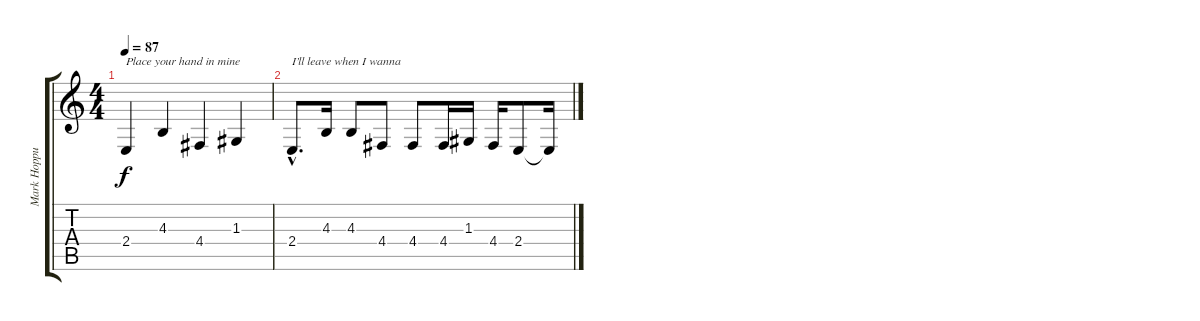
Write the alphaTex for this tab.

\track ("Mark Hoppus" "Mark Hoppu") {instrument lead1square}
\staff {score tabs}
\tuning (E4 B3 G3 D3 A2 E2) {hide}
\ts (4 4)
\tempo 87
\clef g2
\ks c
2.4.4{txt "Place your hand in mine" dy f} 4.3.4 4.4.4 1.3.4 |
2.4{hac}.8{d txt "I’ll leave when I wanna"} 4.3.16 4.3.8 4.4.8 4.4.8 4.4.16 1.3.16 4.4.16 2.4.8 2.4{t}.16
